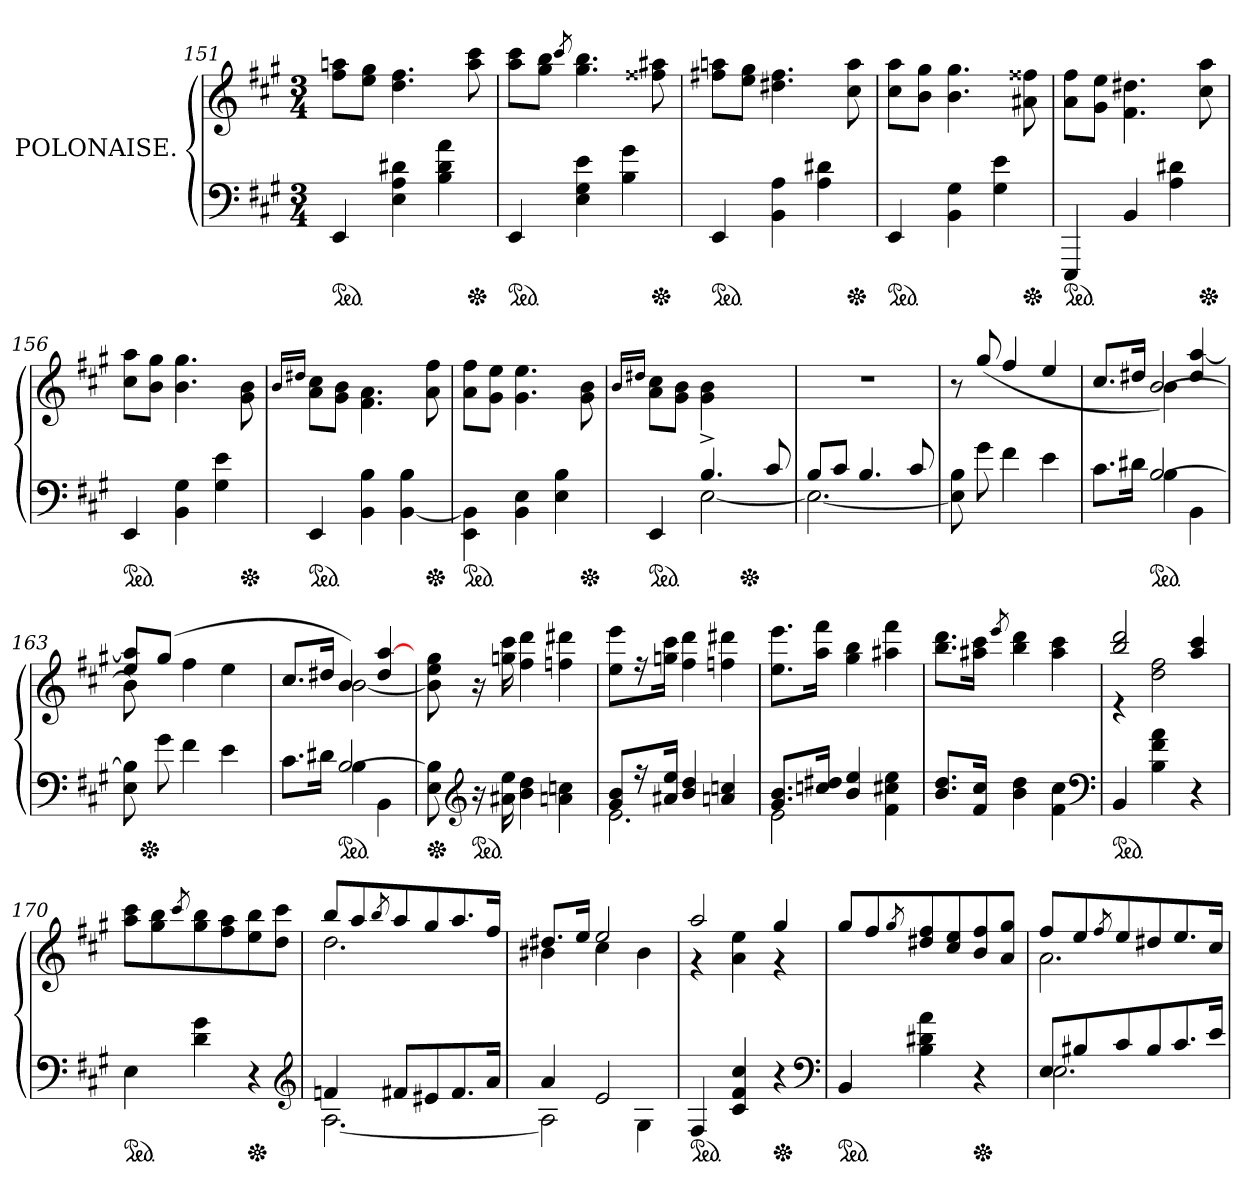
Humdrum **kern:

**kern	**kern
*part1	*part1
*staff2	*staff1
*I"POLONAISE.	*
*clefF4	*clefG2
*k[f#c#g#]	*k[f#c#g#]
*f#:	*f#:
*M3/4	*M3/4
*ped	*
=151	=151
4EE	8ff# 8aanL
.	8ee 8gg#J
4E 4A 4d#X	4.dd 4.ff#
4B 4d# 4a	.
*Xped	*
.	8aa 8ccc#
=152	=152
*ped	*
4EE	8aa 8ccc#L
.	8gg# 8bbJ
.	8qccc#/
4E 4G# 4e	4.gg# 4.bb
4B 4g#	.
*Xped	*
.	8ff##X 8aa#X
=153	=153
*ped	*
4EE	8ff#X 8aanL
.	8ee 8gg#J
4BB 4A	4.dd#X 4.ff#
4A 4d#X	.
*Xped	*
.	8cc# 8aa
=154	=154
*ped	*
4EE	8cc# 8aaL
.	8b 8gg#J
4BB 4G#	4.b 4.gg#
4G# 4e	.
*Xped	*
.	8a#X 8ff##X
=155	=155
*ped	*
4EEE	8a 8ff#L
.	8g# 8eeJ
4BB	4.f#\ 4.dd#X\
4A 4d#X	.
*Xped	*
.	8cc# 8aa
=156	=156
*ped	*
4EE	8cc# 8aaL
.	8b 8gg#J
4BB 4G#	4.b 4.gg#
4G# 4e	.
*Xped	*
.	8g#\ 8b\
=157	=157
.	16qqb/LL
.	16qqdd#X/JJ
*ped	*
4EE	8a\ 8cc#\L
.	8g# 8bJ
4BB 4B	4.f#\ 4.a\
[4BB 4B	.
*Xped	*
.	8a 8ff#
=158	=158
*ped	*
4EE\ 4BB]\	8a 8ff#L
.	8g# 8eeJ
4BB\ 4E\	4.g# 4.ee
4E 4B	.
*Xped	*
.	8g#\ 8b\
=159	=159
.	16qqb/LL
.	16qqdd#X/JJ
*^	*
*ped	*	*
4EE	4ryy	8a\ 8cc#\L
.	.	8g# 8bJ
4.B^	[2E	4g#\ 4b\
*Xped	*	*
.	.	4ryy
8c#	.	.
=160	=160	=160
8BL	2.E_	2.r
8c#J	.	.
4.B	.	.
8c#	.	.
*v	*v	*
=161	=161
8E] 8B	8r
8g#\	(>8gg#/
4f#\	4ff#/
4e\	4ee/
=162	=162
*^	*^
4ryy	8.c#L	8.cc#/L	4ryy
.	16d#XJk	16dd#XJk	.
*ped	*	*	*
[2B	4B	[2b	4b)
.	4BB	.	4dd#/ [4aa/
*v	*v	*	*
=163	=163	=163
*	*	*^
8E 8B]	8ee 8aa]L	8b]	16ryy
*Xped	*	*	*
.	.	.	2ryy
8g#\	(>8gg#J	8ryy	.
4f#\	4ff#	2ryy	.
4e\	4ee	.	.
.	.	.	8.ryy
*	*	*v	*v
=164	=164	=164
*^	*	*
4ryy	8.c#L	8.cc#/L	4ryy
.	16d#XJk	16dd#XJk	.
*ped	*	*	*
[2B/	4B\	4b)	[2b
.	4BB\	4dd#/ [>4aa/	.
*v	*v	*	*
*	*v	*v
=165	=165
*Xped	*
8E 8B]	8b] 8ee 8gg#
*clefG2	*
*ped	*
16r	16r
16a#X 16ee	16ggn 16ccc#
4b 4dd	4ff# 4ddd
4an 4ccn	4ffn 4ddd#X
=166	=166
*^	*
8g# 8bL	2.e	8ee 8eeeL
16r	.	16rff
16a#X 16eeJk	.	16ggn 16ccc#Jk
4b 4dd	.	4ff# 4ddd
4an 4ccn	.	4ffn 4ddd#X
=167	=167	=167
8.g# 8.bL	2e	8.ee 8.eeeL
16ccn 16dd#XJk	.	16aa 16fff#Jk
4b 4ee	.	4gg# 4bb
4ryy	4f# 4cc#X 4ee	4aa#X 4fff#
*v	*v	*
=168	=168
8.b 8.ddL	8.bb 8.dddL
16f# 16cc#Jk	16aa#X 16ccc#Jk
.	8qeee/
4b 4dd	4bb 4ddd
4f#\ 4cc#\	4aa# 4ccc#
*clefF4	*
=169	=169
*	*^
*ped	*	*
4BB	2bb 2ddd	4r
4B 4f# 4a	.	2dd 2ff#
4r	4aa 4ccc#	.
*	*v	*v
=170	=170
*ped	*
4E	8aa 8ccc#L
.	8gg# 8bb
.	8qccc#/
4d 4g#	8gg# 8bb
.	8ff# 8aa
*Xped	*
4r	8ee 8bb
.	8dd 8ccc#J
*clefG2	*
=171	=171
*^	*^
4fn	[2.A	8bbL	2.dd
.	.	8aa	.
.	.	8qbb/	.
8f#XL	.	8aa	.
8e#X	.	8gg#	.
8.f#	.	8.aa	.
16aJk	.	16ff#Jk	.
=172	=172	=172	=172
4a	2A]	8.dd#XL	4b#X
.	.	16eeJk	.
2e	.	2ee	4cc#
.	4G#	.	4b#
*v	*v	*	*
=173	=173	=173
*ped	*	*
4F#	2aa	4rg
4c# 4f# 4cc#	.	4a 4ee
*Xped	*	*
4r	4gg#	4rg
*	*v	*v
*clefF4	*
=174	=174
*ped	*
4BB	8gg#/L
.	8ff#
.	8qgg#/
4B 4d#X 4a	8dd#X 8ff#
.	8cc# 8ee
*Xped	*
4r	8b 8ff#
.	8a 8gg#J
=175	=175
!LO:N:vis=2	!
*^	*^
8E	2.E	8ff#L	2.a
8B#X	.	8ee	.
.	.	8qff#/	.
8c#	.	8ee	.
8B#	.	8dd#X	.
8.c#	.	8.ee	.
16eJk	.	16cc#Jk	.
*v	*v	*	*
*	*v	*v
=	=
*-	*-
